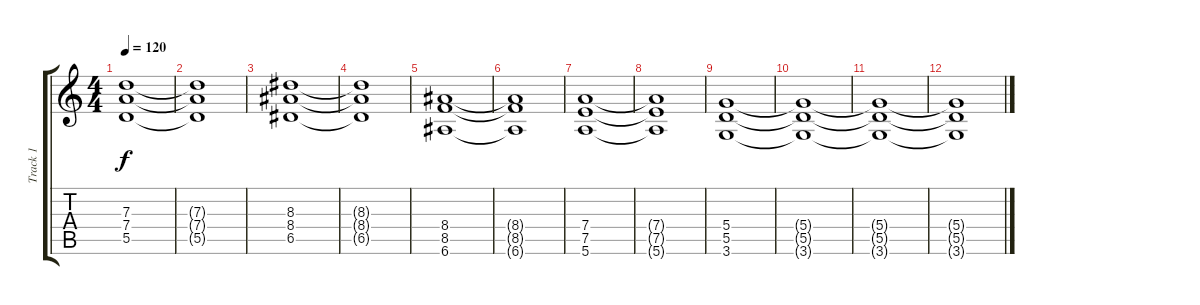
\track ("Track 1" "Track 1") {instrument distortionguitar}
\staff {score tabs}
\tuning (E4 B3 G3 D3 A2 E2) {hide}
\ts (4 4)
\tempo 120
\clef g2
\ks c
(7.3 7.4 5.5).1{dy f} |
(7.3{t} 7.4{t} 5.5{t}).1 |
(8.3 8.4 6.5).1 |
(8.3{t} 8.4{t} 6.5{t}).1 |
(8.4 8.5 6.6).1 |
(8.4{t} 8.5{t} 6.6{t}).1 |
(7.4 7.5 5.6).1 |
(7.4{t} 7.5{t} 5.6{t}).1 |
(5.4 5.5 3.6).1{volume 0} |
(5.4{t} 5.5{t} 3.6{t}).1 |
(5.4{t} 5.5{t} 3.6{t}).1 |
(5.4{t} 5.5{t} 3.6{t}).1
